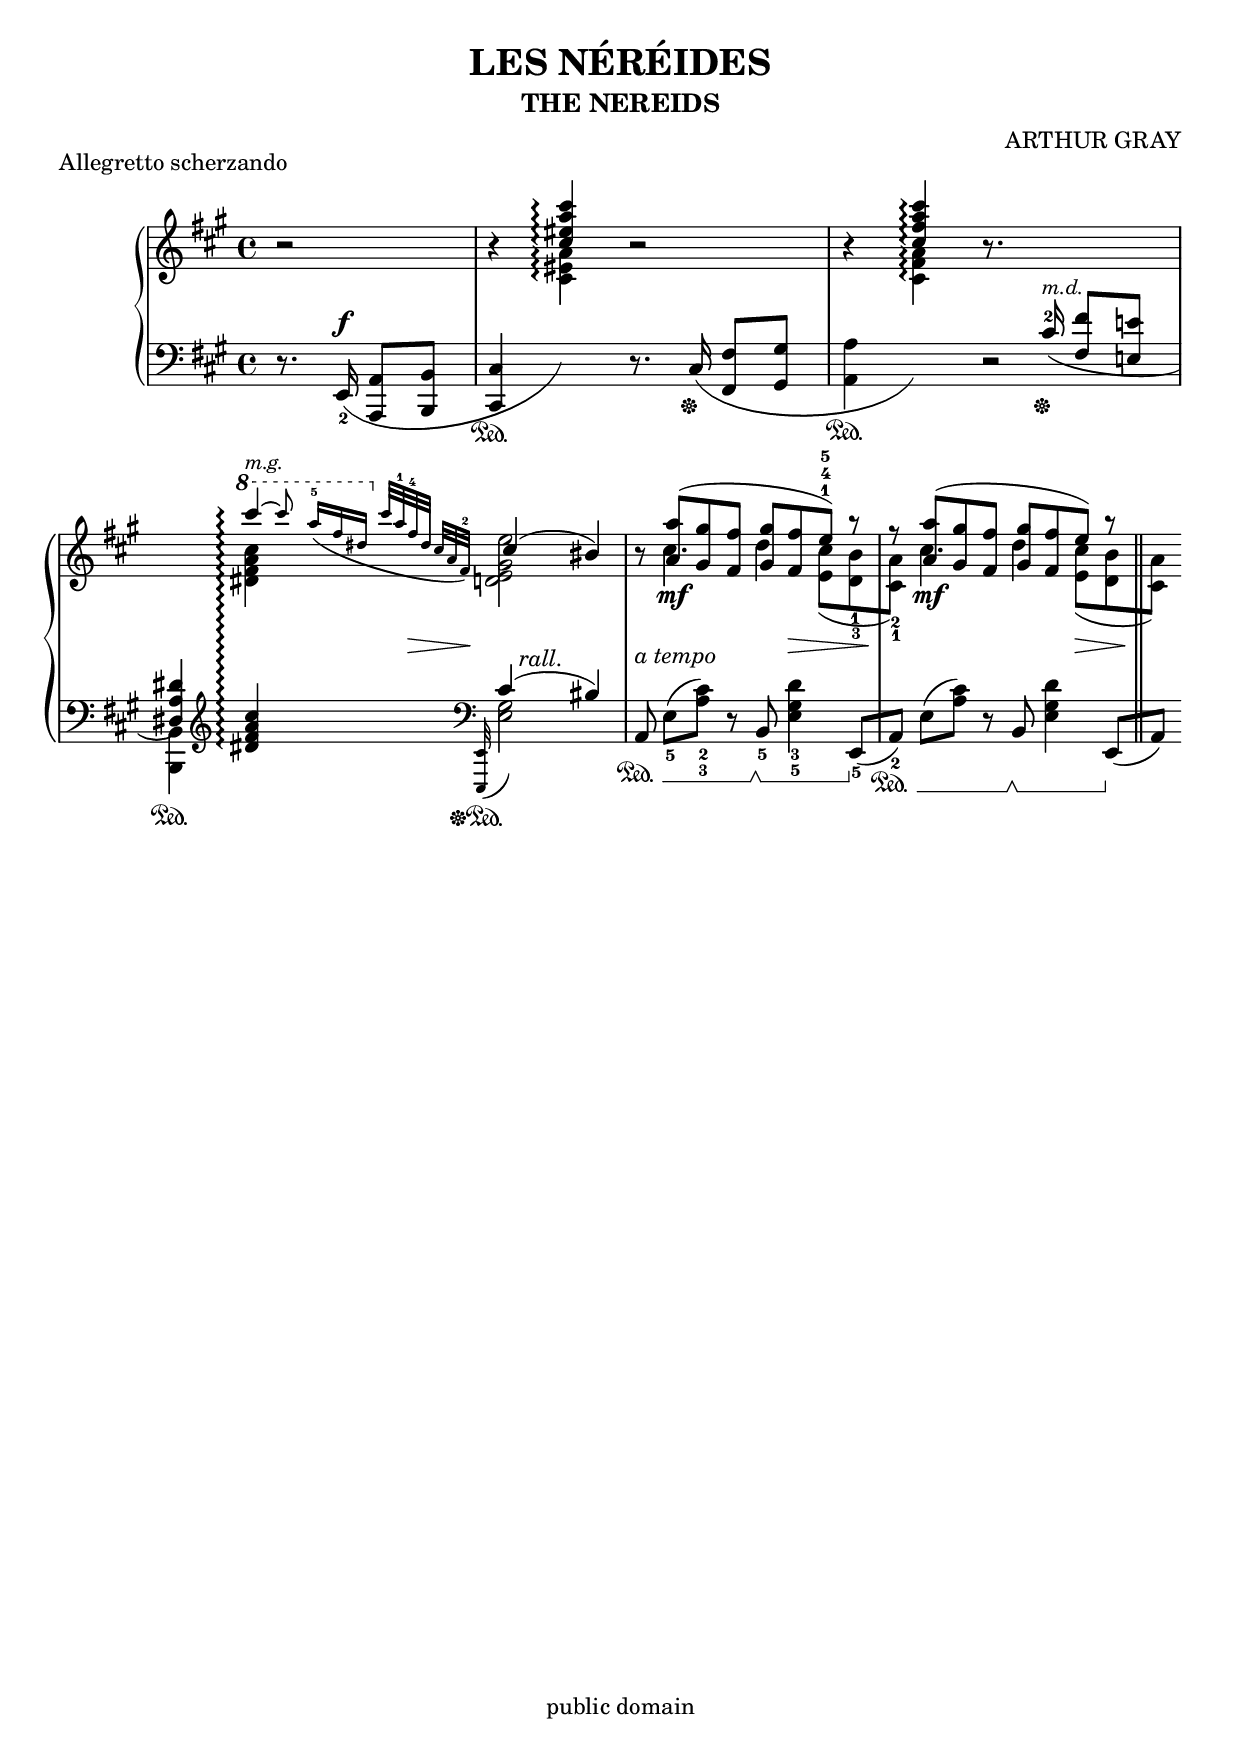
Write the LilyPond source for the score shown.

\version "2.14.0"

\header {
    composer = "ARTHUR GRAY"
    title = "LES NÉRÉIDES"
    subtitle = "THE NEREIDS"
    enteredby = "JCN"
    piece = "Allegretto scherzando"
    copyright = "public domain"

    texidoc="Highly tweaked example of lilypond output"
}

%{

Nastiest piece of competition at
http://www.orphee.com/comparison/study.html, see
http://www.orphee.com/comparison/gray.pdf

Lines that contain tweaks (10 currently, not counting reverts) are
marked with %tweak

possibly more impressive to render without tweaks?

  grep -v tweak input/les-nereides.ly >> lnnt.ly
  lilypond lnnt.ly

%}

treble = \new Voice \relative c''{
    \key a \major
    r2
    | %2
    \stemUp
    r4 <cis eis a cis>\arpeggio r2
    | %3
    r4 <cis fis a cis>\arpeggio r8.

    \change Staff=bass

    cis,16^2(^\markup {\small \italic "m.d." }\sustainOff
    <fis fis,>8 <e! e,!>
    | %4
    <dis, a' dis>4)\sustainOn

    \change Staff=treble

    \slurUp
    \set PianoStaff.connectArpeggios = ##t

    \ottava #1

    \tieUp
    cis''''4^\markup { \small \italic "m.g." }\arpeggio~
    \grace {
        cis8
	\revert Stem #'direction

	a16[-5_( fis dis]
	\ottava #0

	cis32[ a-1 fis-4 dis]   cis[ a  fis)-2]
				% the small grace in lower staff comes after us
	s32
    }


    \stemUp
    cis'4( bis)

    | %5
    r8 <a' a,>8(\mf <gis gis,> <fis fis,>

    % \fingerUp
    \override Fingering  #'direction = #UP

    <gis gis,> <fis fis,> e)-1-4-5 r

    | %6
    r <a a,>8(\mf <gis gis,> <fis fis,>
    <gis gis,> <fis fis,>  e) r

    | %7
    \bar "||"
}

trebleTwo = \new Voice \relative c''{
    \stemDown
    \slurDown
    % \fingerDown
    \override Fingering  #'direction = #DOWN
    s2
    | %1
    s1*2
    | %4
    s4
    <cis' a fis dis>4\arpeggio
    <e, gis, e d!>2
    | %5
    s8 cis4. d4
    % fair to count as one tweak?
    \override Fingering #'add-stem-support = ##t %tweak
    \override Fingering #'padding = #0.15
    \override Fingering #'slur-padding = #0.1
    <cis e,>8[( <d,_3 b'_1>
    | %6
    <cis_1 a'_2>)] cis'4. d4
    <cis e,>8[( <b d,>
    | %7
    <a cis,>)]
}

bass = \new Voice \relative c{
    \partial 2
    \key a \major

    \slurDown
    \dynamicUp

    r8. e,16(\f_2 <a a,>8[ <b b,>]
    | %2
    %\override Staff.SustainPedalLineSpanner #'staff-padding = #5 %tweak

    <cis cis,>4\sustainOn
    \change Staff=treble
    \stemDown
    <a'' eis cis>4)\arpeggio

    \change Staff=bass
    \stemNeutral

    r8. cis,,16(\sustainOff <fis fis,>8 <gis gis,>

    | %3

    <a a,>4\sustainOn
    \change Staff=treble

    \stemNeutral
    \stemDown
    <a' fis cis>)\arpeggio
    \change Staff=bass
    \stemNeutral
    r2

    | %4
    \stemDown
    <b,, b,>4
    \clef treble
    \stemNeutral
    <<
        %urg: staff-change: ! on dis
        <cis'' a fis dis!>\arpeggio
    >>

    \grace {
	\override Stem  #'stroke-style = #"grace"

        s8
        s16 s s
 	s32 s s
	s s s
	\clef bass
	<e,,, e,>32(\sustainOff\sustainOn

	\revert Stem #'stroke-style
    }
    <gis' e>2)

    | %5
    \slurUp

    % \fingerDown
    \override Fingering  #'direction = #DOWN


    %\override Staff.SustainPedalLineSpanner #'staff-padding = #3.5 %tweak
    \set Staff.pedalSustainStyle = #'mixed
    %%a,8 e'[-5(<a-2 cis-3>])


    a,8\sustainOn e'[-5(<a cis>])-2-3
    %%r b,-5 <e-3 gis-5 d'>4
    r b,-5\sustainOff\sustainOn <e gis d'>4-3-5
    \slurNeutral
    e,8[-5(\sustainOff

    | %6
    a)-2]\sustainOn
    \slurUp
    e'[(<a cis>)] r b,\sustainOff\sustainOn <e gis d'>4
    \slurNeutral
    e,8[(\sustainOff

    | %7
    a)]
}

bassTwo = \new Voice \relative c{
    \skip 2
    \skip 1*2
    \skip 2

    \stemUp
    \slurUp

    cis'4( bis)
}

middleDynamics = {
    %\override Dynamics.TextScript  #'padding = #-1 %tweak
    s2
    s1*2
    | %4
    s2
    \grace {
	s8
	s16 s s
	s32 s
	s\> s
	s32 s s\! s

    }
    \textLengthOn
    s32 s-"rall." s s s8 s4
    \textLengthOff
    | %5
    s2-"a tempo" s8
    s \> s s
    | %6
    s8\!
    s2 s8 s\> s
    | %7
    s8\!
}

theScore = \score{
    \context PianoStaff <<
        \new Staff = "treble" <<
            \set beamExceptions = #'((end . (((1 . 8) . (2 2 2 2))
                                           ((1 . 32) . (4 4 4 4 4 4 4 4)))))
	    \treble
	    \trebleTwo
        >>
	\new Dynamics <<
	    \middleDynamics
	>>
        \new Staff = "bass" <<
	    \clef bass
	    \bass
	    \bassTwo
        >>
    >>
    \layout {
	\context {
	    \Score
	    pedalSustainStrings = #'("Ped." "*Ped." "*")
	    \remove Bar_number_engraver
        }
    }
}

\book{
    \score { \theScore }
}

%%% Local variables:
%%% coding: utf-8
%%% LilyPond-indent-level:2
%%% End:

